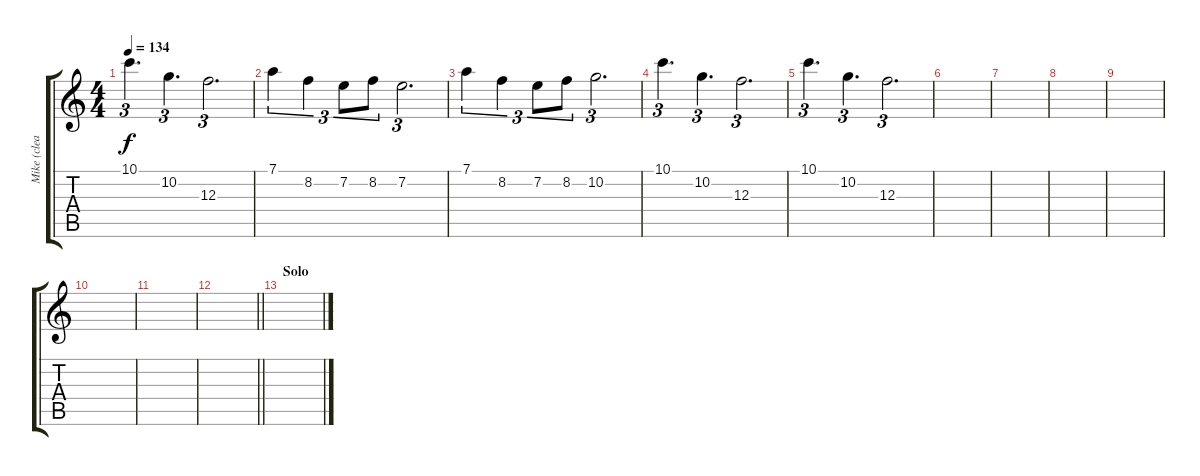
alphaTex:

\track ("Mike (clean/overdub)" "Mike (clea") {instrument acousticguitarsteel}
\staff {score tabs}
\tuning (D4 A3 F3 C3 G2 D2) {hide}
\ts (4 4)
\tempo 134
\clef g2
\ks c
10.1.4{d tu (3 2) dy f} 10.2.4{d tu (3 2)} 12.3.2{d tu (3 2)} |
7.1.4{tu (3 2)} 8.2.4{tu (3 2)} 7.2.8{tu (3 2)} 8.2.8{tu (3 2)} 7.2.2{d tu (3 2)} |
7.1.4{tu (3 2)} 8.2.4{tu (3 2)} 7.2.8{tu (3 2)} 8.2.8{tu (3 2)} 10.2.2{d tu (3 2)} |
10.1.4{d tu (3 2)} 10.2.4{d tu (3 2)} 12.3.2{d tu (3 2)} |
10.1.4{d tu (3 2)} 10.2.4{d tu (3 2)} 12.3.2{d tu (3 2)} |
|
|
|
|
|
|
\barLineRight lightlight
|
\section ("" "Solo")
